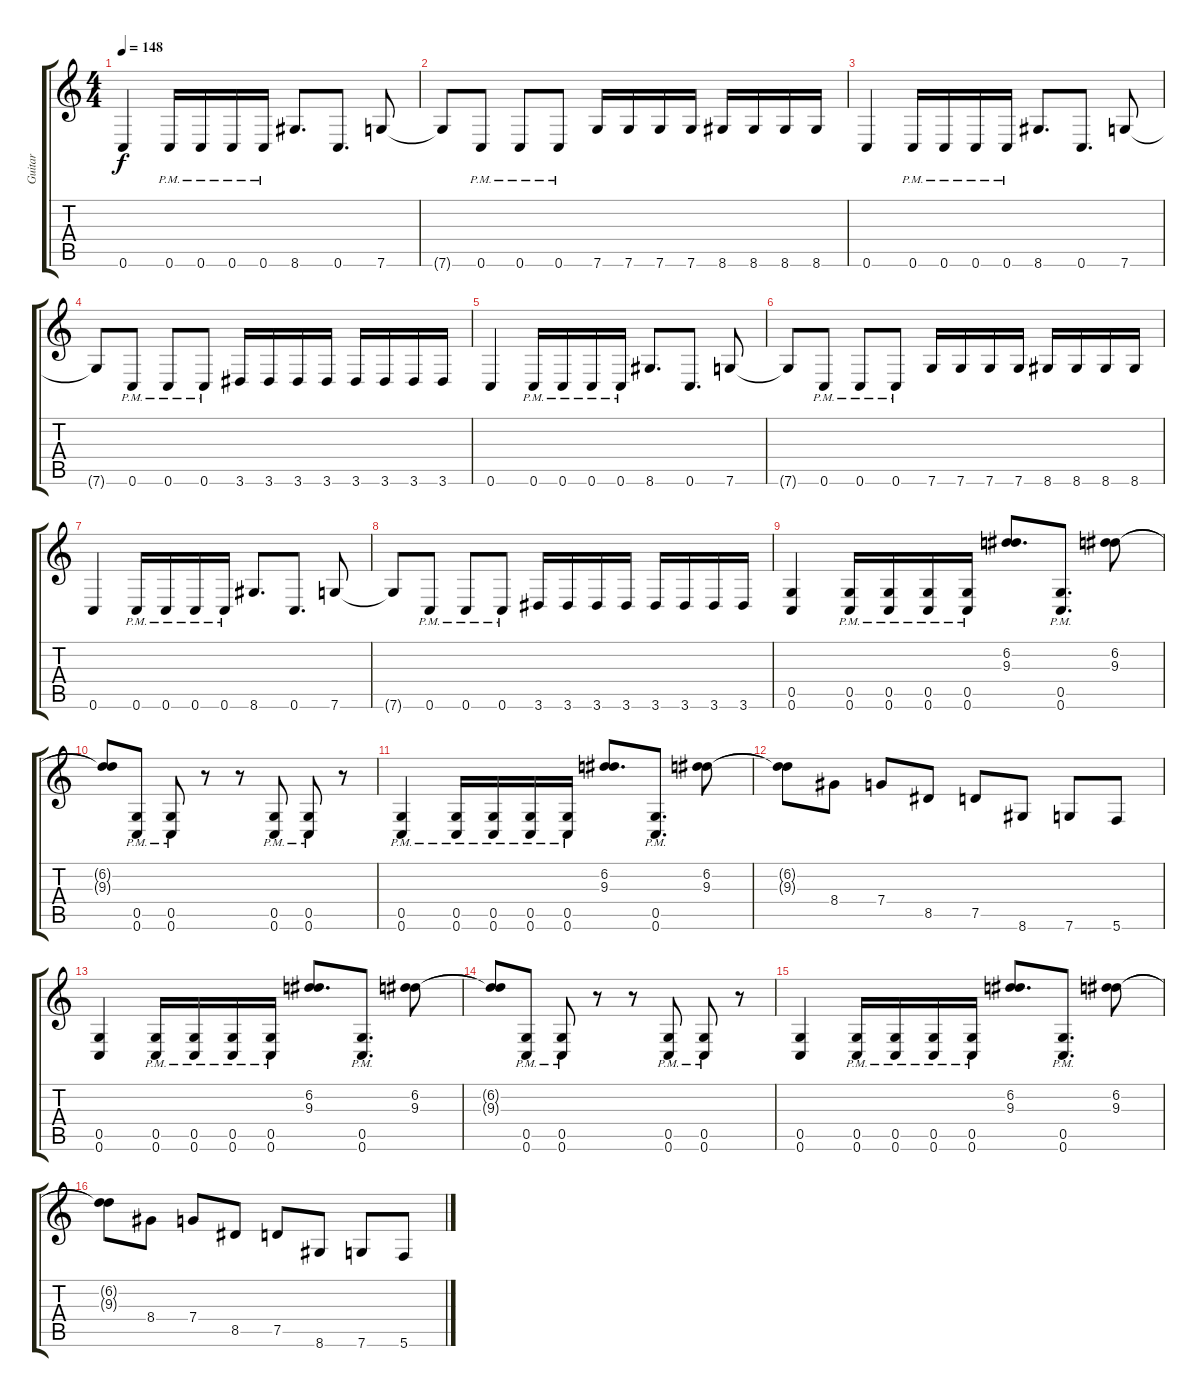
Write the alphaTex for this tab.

\track ("Guitar" "Guitar") {instrument overdrivenguitar}
\staff {score tabs}
\tuning (D4 A3 F3 C3 G2 C2) {hide}
\ts (4 4)
\tempo 148
\clef g2
\ks c
0.6.4{dy f} 0.6{pm}.16 0.6{pm}.16 0.6{pm}.16 0.6{pm}.16 8.6.8{d} 0.6.8{d} 7.6.8 |
7.6{t}.8 0.6{pm}.8 0.6{pm}.8 0.6{pm}.8 7.6.16 7.6.16 7.6.16 7.6.16 8.6.16 8.6.16 8.6.16 8.6.16 |
0.6.4 0.6{pm}.16 0.6{pm}.16 0.6{pm}.16 0.6{pm}.16 8.6.8{d} 0.6.8{d} 7.6.8 |
7.6{t}.8 0.6{pm}.8 0.6{pm}.8 0.6{pm}.8 3.6.16 3.6.16 3.6.16 3.6.16 3.6.16 3.6.16 3.6.16 3.6.16 |
0.6.4 0.6{pm}.16 0.6{pm}.16 0.6{pm}.16 0.6{pm}.16 8.6.8{d} 0.6.8{d} 7.6.8 |
7.6{t}.8 0.6{pm}.8 0.6{pm}.8 0.6{pm}.8 7.6.16 7.6.16 7.6.16 7.6.16 8.6.16 8.6.16 8.6.16 8.6.16 |
0.6.4 0.6{pm}.16 0.6{pm}.16 0.6{pm}.16 0.6{pm}.16 8.6.8{d} 0.6.8{d} 7.6.8 |
7.6{t}.8 0.6{pm}.8 0.6{pm}.8 0.6{pm}.8 3.6.16 3.6.16 3.6.16 3.6.16 3.6.16 3.6.16 3.6.16 3.6.16 |
(0.5 0.6).4 (0.5{pm} 0.6{pm}).16 (0.5{pm} 0.6{pm}).16 (0.5{pm} 0.6{pm}).16 (0.5{pm} 0.6{pm}).16 (6.2 9.3).8{d} (0.5{pm} 0.6{pm}).8{d} (6.2 9.3).8 |
(6.2{t} 9.3{t}).8 (0.5{pm} 0.6{pm}).8 (0.5{pm} 0.6{pm}).8 r.8 r.8 (0.5{pm} 0.6{pm}).8 (0.5{pm} 0.6{pm}).8 r.8 |
(0.5{pm} 0.6).4 (0.5{pm} 0.6).16 (0.5{pm} 0.6).16 (0.5{pm} 0.6).16 (0.5{pm} 0.6).16 (6.2 9.3).8{d} (0.5{pm} 0.6).8{d} (6.2 9.3).8 |
(6.2{t} 9.3{t}).8 8.4.8 7.4.8 8.5.8 7.5.8 8.6.8 7.6.8 5.6.8 |
(0.5 0.6).4 (0.5{pm} 0.6{pm}).16 (0.5{pm} 0.6{pm}).16 (0.5{pm} 0.6{pm}).16 (0.5{pm} 0.6{pm}).16 (6.2 9.3).8{d} (0.5{pm} 0.6{pm}).8{d} (6.2 9.3).8 |
(6.2{t} 9.3{t}).8 (0.5{pm} 0.6{pm}).8 (0.5{pm} 0.6{pm}).8 r.8 r.8 (0.5{pm} 0.6{pm}).8 (0.5 0.6{pm}).8 r.8 |
(0.5 0.6).4 (0.5{pm} 0.6{pm}).16 (0.5{pm} 0.6{pm}).16 (0.5{pm} 0.6{pm}).16 (0.5{pm} 0.6{pm}).16 (6.2 9.3).8{d} (0.5{pm} 0.6{pm}).8{d} (6.2 9.3).8 |
(6.2{t} 9.3{t}).8 8.4.8 7.4.8 8.5.8 7.5.8 8.6.8 7.6.8 5.6.8
